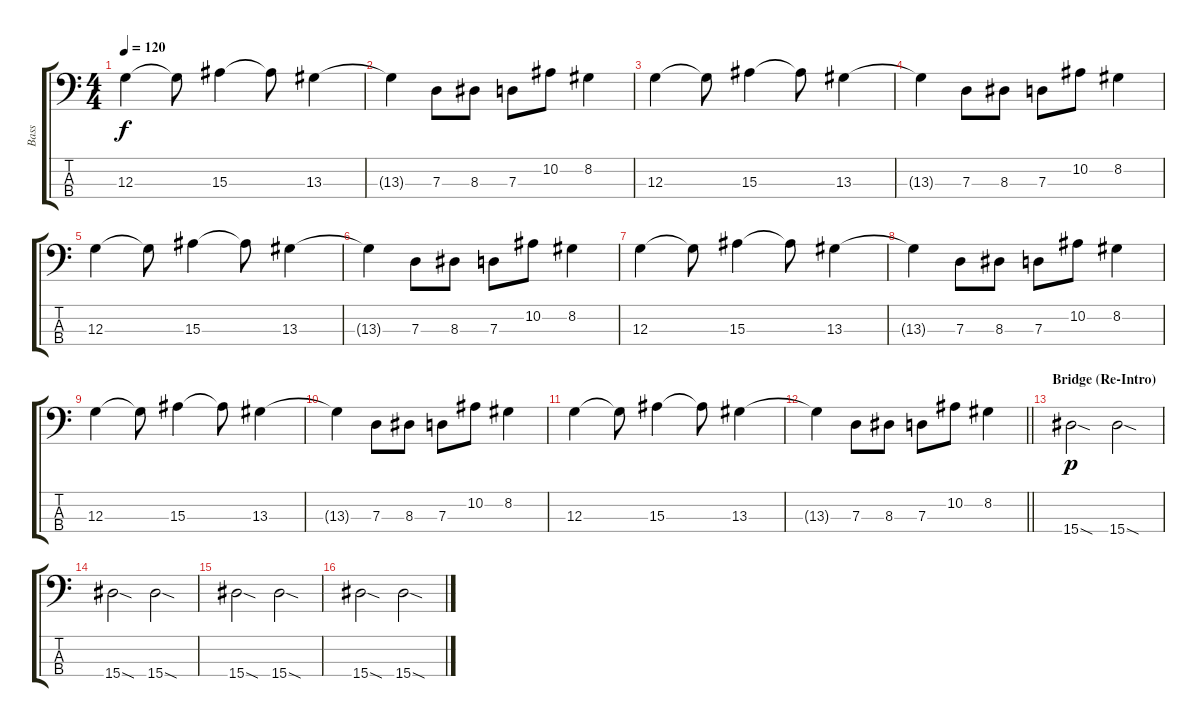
\track ("Bass" "Bass") {instrument electricbasspick}
\staff {score tabs}
\tuning (F2 C2 G1 C1) {hide}
\ts (4 4)
\tempo 120
\clef f4
\ks c
12.3.4{dy f} 12.3{t}.8 15.3.4 15.3{t}.8 13.3.4 |
13.3{t}.4 7.3.8 8.3.8 7.3.8 10.2.8 8.2.4 |
12.3.4 12.3{t}.8 15.3.4 15.3{t}.8 13.3.4 |
13.3{t}.4 7.3.8 8.3.8 7.3.8 10.2.8 8.2.4 |
12.3.4 12.3{t}.8 15.3.4 15.3{t}.8 13.3.4 |
13.3{t}.4 7.3.8 8.3.8 7.3.8 10.2.8 8.2.4 |
12.3.4 12.3{t}.8 15.3.4 15.3{t}.8 13.3.4 |
13.3{t}.4 7.3.8 8.3.8 7.3.8 10.2.8 8.2.4 |
12.3.4 12.3{t}.8 15.3.4 15.3{t}.8 13.3.4 |
13.3{t}.4 7.3.8 8.3.8 7.3.8 10.2.8 8.2.4 |
12.3.4 12.3{t}.8 15.3.4 15.3{t}.8 13.3.4 |
\barLineRight lightlight
13.3{t}.4 7.3.8 8.3.8 7.3.8 10.2.8 8.2.4 |
\section ("" "Bridge (Re-Intro)")
15.4{sod}.2{dy p} 15.4{sod}.2 |
15.4{sod}.2 15.4{sod}.2 |
15.4{sod}.2 15.4{sod}.2 |
15.4{sod}.2 15.4{sod}.2
